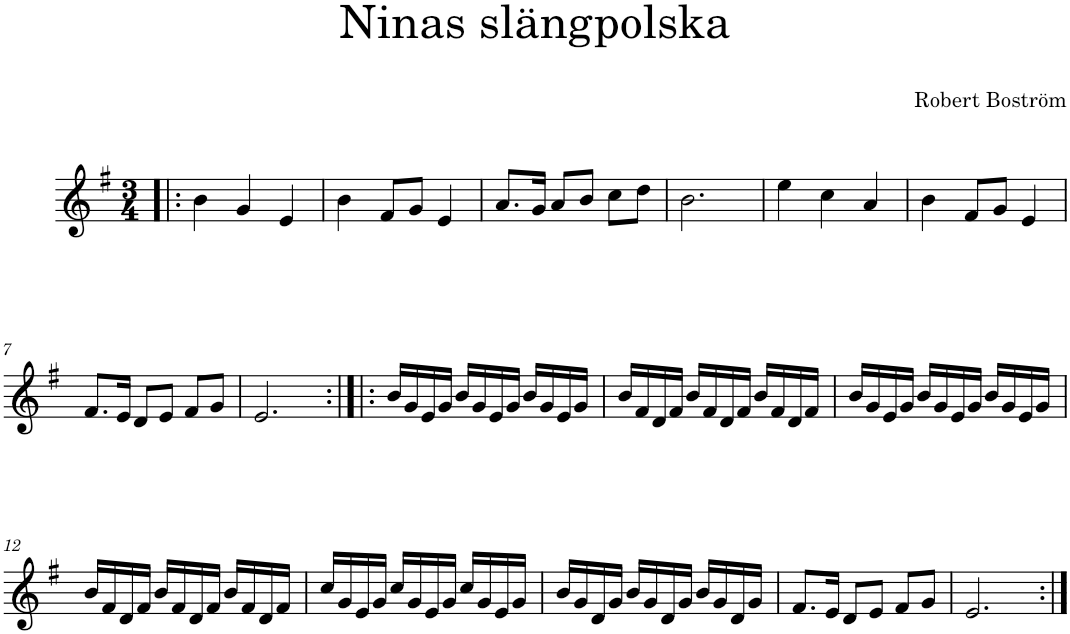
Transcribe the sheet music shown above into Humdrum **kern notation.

**kern
*part1
*staff1
*I"Piano
*I'Pno
*clefG2
*k[f#]
*e:
*M3/4
=1!|:
4b\
4g/
4e/
=2
4b\
8f#/L
8g/J
4e/
=3
8.a/L
16g/Jk
8a/L
8b/J
8cc\L
8dd\J
=4
2.b\
=5
4ee\
4cc\
4a/
=6
4b\
8f#/L
8g/J
4e/
!!LO:LB:g=z
=7
8.f#/L
16e/Jk
8d/L
8e/J
8f#/L
8g/J
=8
2.e/
=9:|!|:
16b/LL
16g/
16e/
16g/JJ
16b/LL
16g/
16e/
16g/JJ
16b/LL
16g/
16e/
16g/JJ
=10
16b/LL
16f#/
16d/
16f#/JJ
16b/LL
16f#/
16d/
16f#/JJ
16b/LL
16f#/
16d/
16f#/JJ
=11
16b/LL
16g/
16e/
16g/JJ
16b/LL
16g/
16e/
16g/JJ
16b/LL
16g/
16e/
16g/JJ
!!LO:LB:g=z
=12
16b/LL
16f#/
16d/
16f#/JJ
16b/LL
16f#/
16d/
16f#/JJ
16b/LL
16f#/
16d/
16f#/JJ
=13
16cc/LL
16g/
16e/
16g/JJ
16cc/LL
16g/
16e/
16g/JJ
16cc/LL
16g/
16e/
16g/JJ
=14
16b/LL
16g/
16d/
16g/JJ
16b/LL
16g/
16d/
16g/JJ
16b/LL
16g/
16d/
16g/JJ
=15
8.f#/L
16e/Jk
8d/L
8e/J
8f#/L
8g/J
=16
2.e/
=:|!
*-
